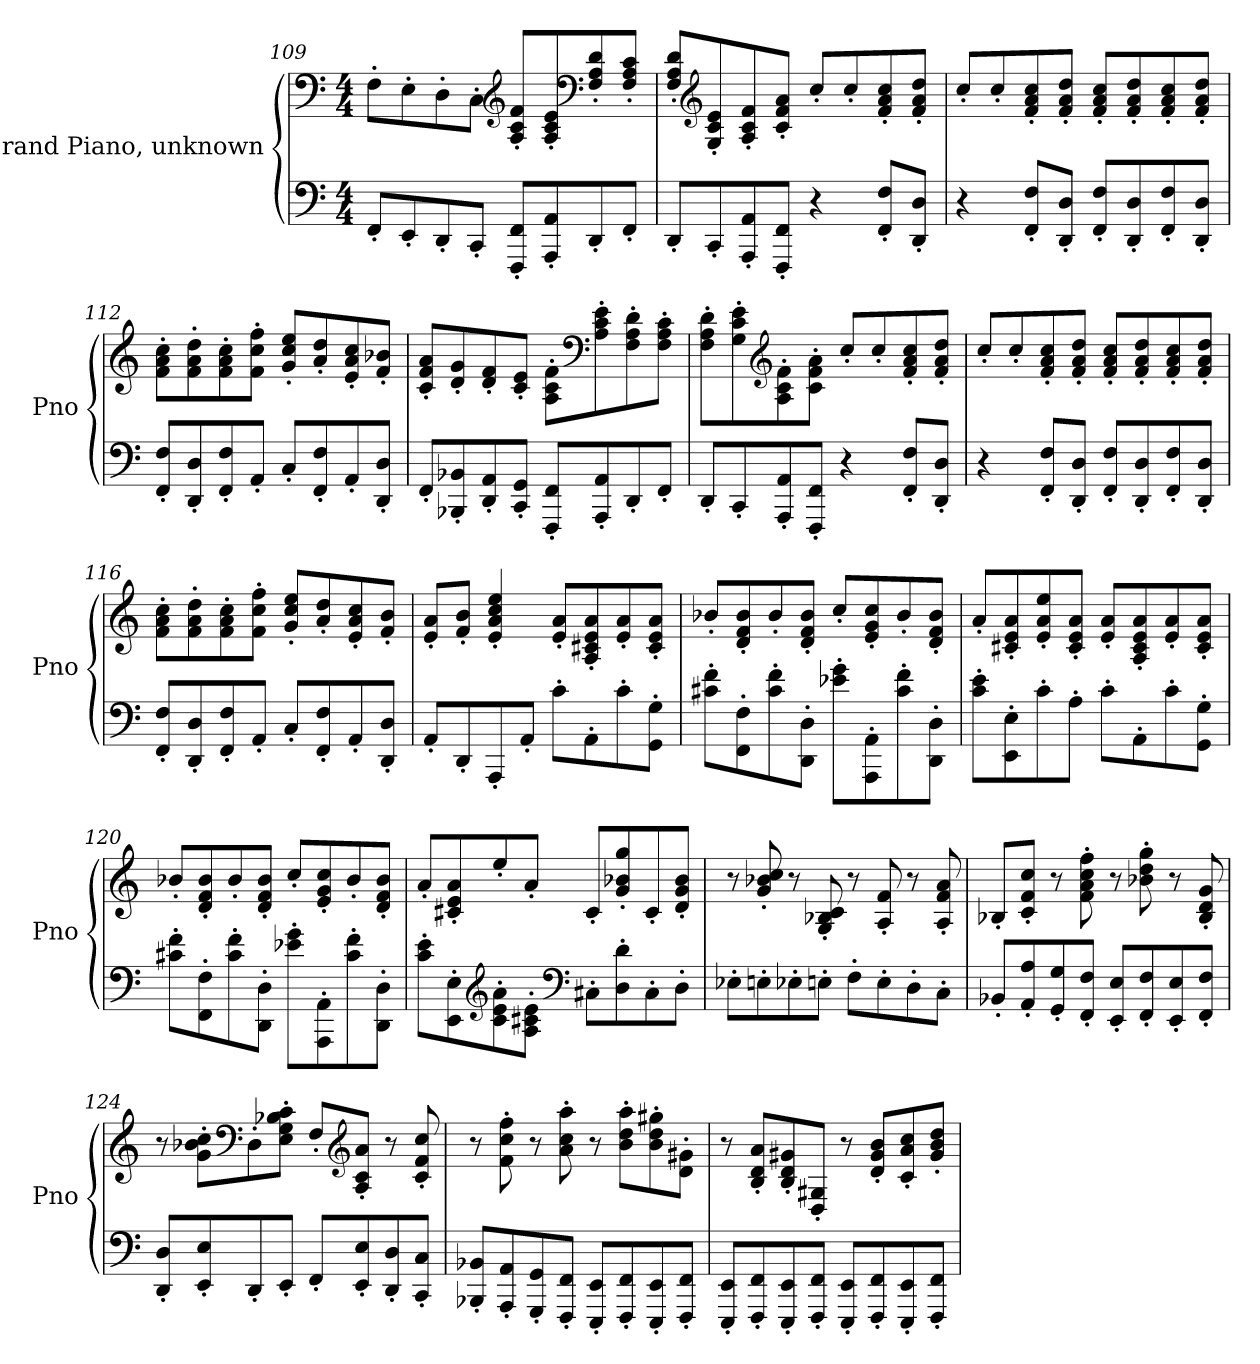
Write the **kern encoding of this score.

**kern	**kern
*part1	*part1
*staff2	*staff1
*I"Grand Piano, unknown	*
*I'Pno	*
*clefF4	*clefF4
*k[]	*k[]
*M4/4	*M4/4
=109	=109
8FF'/L	8F'\L
8EE'/	8E'\
8DD'/	8D'\
8CC'/J	8C'\J
*	*clefG2
8FFF/' 8FF/'L	8A/' 8c/' 8f/'L
8AAA/' 8AA/'	8A/' 8c/' 8e/'
*	*clefF4
8DD'/	8F/' 8A/' 8d/'
8FF'/J	8F/' 8A/' 8c/'J
!!LO:LB:g=z
=110	=110
8DD'/L	8F/' 8A/' 8d/'L
*	*clefG2
8CC'/	8G/' 8c/' 8e/'
8AAA/' 8AA/'	8A/' 8c/' 8f/'
8FFF/' 8FF/'J	8c/' 8f/' 8a/'J
4r	8cc'/L
.	8cc'/
8FF/' 8F/'L	8f/' 8a/' 8cc/'
8DD/' 8D/'J	8f/' 8a/' 8dd/'J
=111	=111
4r	8cc'/L
.	8cc'/
8FF/' 8F/'L	8f/' 8a/' 8cc/'
8DD/' 8D/'J	8f/' 8a/' 8dd/'J
8FF/' 8F/'L	8f/' 8a/' 8cc/'L
8DD/' 8D/'	8f/' 8a/' 8dd/'
8FF/' 8F/'	8f/' 8a/' 8cc/'
8DD/' 8D/'J	8f/' 8a/' 8dd/'J
=112	=112
8FF/' 8F/'L	8f\' 8a\' 8cc\'L
8DD/' 8D/'	8f\' 8a\' 8dd\'
8FF/' 8F/'	8f\' 8a\' 8cc\'
8AA'/J	8f\' 8cc\' 8ff\'J
8C'/L	8g/' 8cc/' 8ee/'L
8FF/' 8F/'	8a/' 8dd/'
8AA'/	8e/' 8a/' 8cc/'
8DD/' 8D/'J	8f/' 8b-X/'J
=113	=113
8FF'/L	8c/' 8f/' 8a/'L
8BBB-X/' 8BB-X/'	8d/' 8g/'
8DD/' 8AA/'	8d/' 8f/'
8CC/' 8GG/'J	8c/' 8e/'J
8FFF/' 8FF/'L	8A\' 8c\' 8f\'L
*	*clefF4
8AAA/' 8AA/'	8A\' 8c\' 8e\'
8DD'/	8F\' 8A\' 8d\'
8FF'/J	8F\' 8A\' 8c\'J
!!LO:LB:g=z
=114	=114
8DD'/L	8F\' 8A\' 8d\'L
8CC'/	8G\' 8c\' 8e\'
*	*clefG2
8AAA/' 8AA/'	8A\' 8c\' 8f\'
8FFF/' 8FF/'J	8c\' 8f\' 8a\'J
4r	8cc'/L
.	8cc'/
8FF/' 8F/'L	8f/' 8a/' 8cc/'
8DD/' 8D/'J	8f/' 8a/' 8dd/'J
=115	=115
4r	8cc'/L
.	8cc'/
8FF/' 8F/'L	8f/' 8a/' 8cc/'
8DD/' 8D/'J	8f/' 8a/' 8dd/'J
8FF/' 8F/'L	8f/' 8a/' 8cc/'L
8DD/' 8D/'	8f/' 8a/' 8dd/'
8FF/' 8F/'	8f/' 8a/' 8cc/'
8DD/' 8D/'J	8f/' 8a/' 8dd/'J
=116	=116
8FF/' 8F/'L	8f\' 8a\' 8cc\'L
8DD/' 8D/'	8f\' 8a\' 8dd\'
8FF/' 8F/'	8f\' 8a\' 8cc\'
8AA'/J	8f\' 8cc\' 8ff\'J
8C'/L	8g/' 8cc/' 8ee/'L
8FF/' 8F/'	8a/' 8dd/'
8AA'/	8e/' 8a/' 8cc/'
8DD/' 8D/'J	8f/' 8b/'J
=117	=117
8AA'/L	8e/' 8a/'L
8DD'/	8f/' 8b/'J
8AAA'/	4e/' 4a/' 4cc/' 4ee/'
8AA'/J	.
8c'\L	8e/' 8a/'L
8AA'\	8A/' 8c#X/' 8e/' 8a/'
8c'\	8e/' 8a/'
8GG\' 8G\'J	8c#/' 8e/' 8a/'J
!!LO:LB:g=z
=118	=118
8c#X\' 8f\'L	8b-X'/L
8FF\' 8F\'	8d/' 8f/' 8b-/'
8c#\' 8f\'	8b-'/
8DD\' 8D\'J	8d/' 8f/' 8b-/'J
8e-X\' 8g\'L	8cc'/L
8AAA\' 8AA\'	8e/' 8g/' 8cc/'
8c#\' 8f\'	8b-'/
8DD\' 8D\'J	8d/' 8f/' 8b-/'J
=119	=119
8c\' 8e\'L	8a'/L
8EE\' 8E\'	8c#X/' 8e/' 8a/'
8c'\	8e/' 8a/' 8ee/'
8A'\J	8c#/' 8e/' 8a/'J
8c'\L	8e/' 8a/'L
8AA'\	8A/' 8c#/' 8e/' 8a/'
8c'\	8e/' 8a/'
8GG\' 8G\'J	8c#/' 8e/' 8a/'J
=120	=120
8c#X\' 8f\'L	8b-X'/L
8FF\' 8F\'	8d/' 8f/' 8b-/'
8c#\' 8f\'	8b-'/
8DD\' 8D\'J	8d/' 8f/' 8b-/'J
8e-X\' 8g\'L	8cc'/L
8AAA\' 8AA\'	8e/' 8g/' 8cc/'
8c#\' 8f\'	8b-'/
8DD\' 8D\'J	8d/' 8f/' 8b-/'J
=121	=121
8c\' 8e\'L	8a'/L
8EE\' 8E\'	8c#X/' 8e/' 8a/'
*clefG2	*
8c\' 8e\' 8a\'	8ee'/
8A\' 8c#X\' 8e\'J	8a'/J
*clefF4	*
8C#X'\L	8c#'/L
8D\' 8d\'	8g/' 8b-X/' 8gg/'
8C#'\	8c#'/
8D'\J	8d/' 8g/' 8b-/'J
!!LO:LB:g=z
=122	=122
8E-X'\L	8r
8En'\	8g/' 8b-X/' 8cc/'
8E-X'\	8r
8En'\J	8G/' 8B-X/' 8c/'
8F'\L	8r
8E'\	8A/' 8f/'
8D'\	8r
8C'\J	8A/' 8f/' 8a/'
=123	=123
8BB-X'/L	8B-X'/L
8AA/' 8A/'	8c/' 8f/' 8cc/'J
8GG/' 8G/'	8r
8FF/' 8F/'J	8f\' 8a\' 8cc\' 8ff\'
8EE/' 8E/'L	8r
8FF/' 8F/'	8b-X\' 8dd\' 8gg\'
8EE/' 8E/'	8r
8FF/' 8F/'J	8B-/' 8d/' 8g/'
=124	=124
8DD/' 8D/'L	8r
8EE/' 8E/'	8g\' 8b-X\' 8cc\'L
*	*clefF4
8DD'/	8D'\
8EE'/J	8E\' 8G\' 8B-X\' 8c\'J
8FF'/L	8F'/L
*	*clefG2
8EE/' 8E/'	8A/' 8c/' 8a/'J
8DD/' 8D/'	8r
8CC/' 8C/'J	8c/' 8f/' 8cc/'
!!LO:LB:g=z
=125	=125
8BBB-X/' 8BB-X/'L	8r
8AAA/' 8AA/'	8f\' 8cc\' 8ff\'
8GGG/' 8GG/'	8r
8FFF/' 8FF/'J	8a\' 8cc\' 8aa\'
8EEE/' 8EE/'L	8r
8FFF/' 8FF/'	8b\' 8dd\' 8aa\'L
8EEE/' 8EE/'	8b\' 8dd\' 8gg#X\'
8FFF/' 8FF/'J	8d\' 8g#X\'J
=126	=126
8EEE/' 8EE/'L	8r
8FFF/' 8FF/'	8B/' 8d/' 8a/'L
8EEE/' 8EE/'	8B/' 8d/' 8g#X/'
8FFF/' 8FF/'J	8D/' 8G#X/'J
8EEE/' 8EE/'L	8r
8FFF/' 8FF/'	8d/' 8g#/' 8b/'L
8EEE/' 8EE/'	8c/' 8a/' 8cc/'
8FFF/' 8FF/'J	8g#/' 8b/' 8dd/'J
=	=
*-	*-
